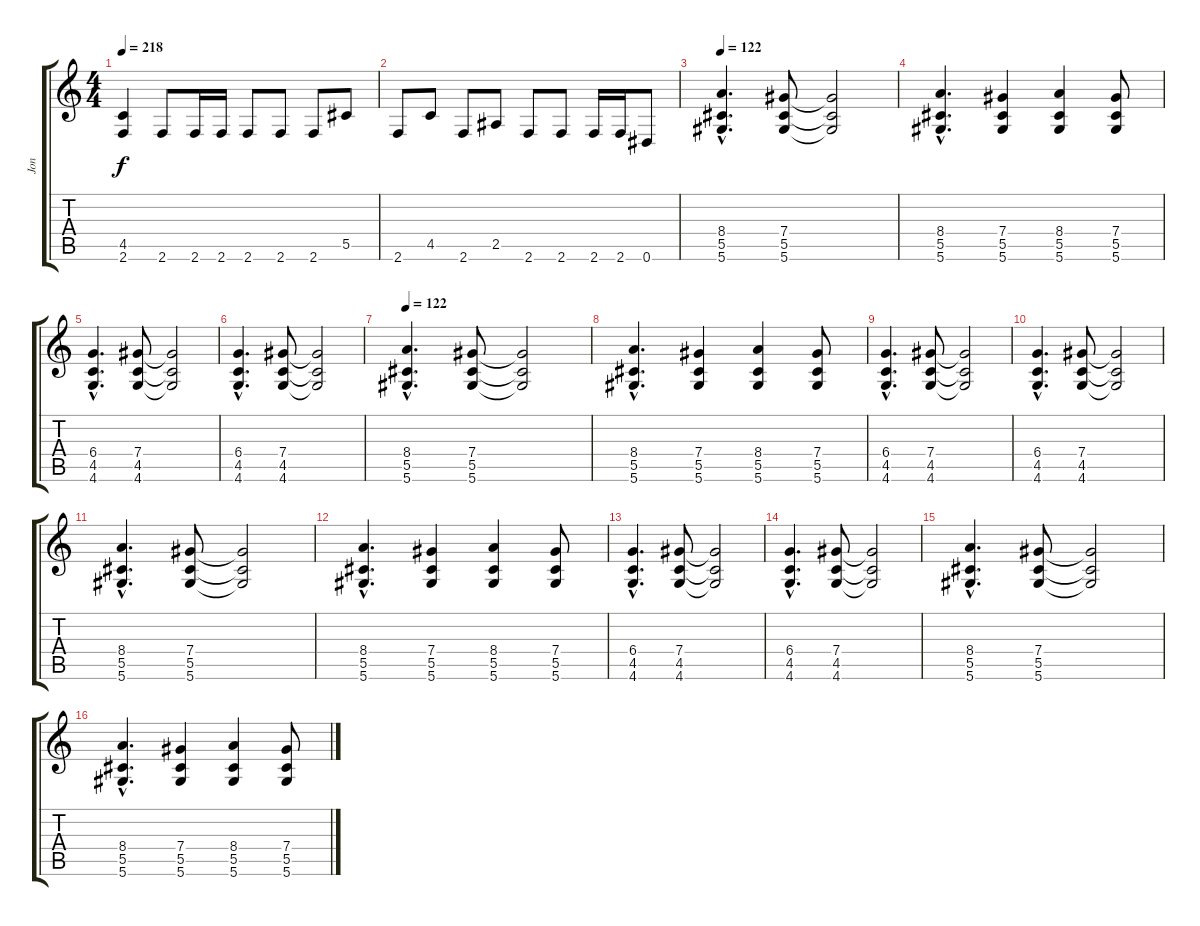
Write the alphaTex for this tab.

\track ("Jon" "Jon") {instrument distortionguitar}
\staff {score tabs}
\tuning (Eb4 Bb3 Gb3 Db3 Ab2 Eb2) {hide}
\ts (4 4)
\tempo 218
\clef g2
\ks c
(4.5 2.6).4{dy f} 2.6.8 2.6.16 2.6.16 2.6.8 2.6.8 2.6.8 5.5.8 |
2.6.8 4.5.8 2.6.8 2.5.8 2.6.8 2.6.8 2.6.16 2.6.16 0.6.8 |
\tempo 122
(8.4{hac} 5.5{hac} 5.6{hac}).4{d} (7.4 5.5 5.6).8 (7.4{t} 5.5{t} 5.6{t}).2 |
(8.4{hac} 5.5{hac} 5.6{hac}).4{d} (7.4 5.5 5.6).4 (8.4 5.5 5.6).4 (7.4 5.5 5.6).8 |
(6.4{hac} 4.5{hac} 4.6{hac}).4{d} (7.4 4.5 4.6).8 (7.4{t} 4.5{t} 4.6{t}).2 |
(6.4{hac} 4.5{hac} 4.6{hac}).4{d} (7.4 4.5 4.6).8 (7.4{t} 4.5{t} 4.6{t}).2 |
\tempo 122
(8.4{hac} 5.5{hac} 5.6{hac}).4{d} (7.4 5.5 5.6).8 (7.4{t} 5.5{t} 5.6{t}).2 |
(8.4{hac} 5.5{hac} 5.6{hac}).4{d} (7.4 5.5 5.6).4 (8.4 5.5 5.6).4 (7.4 5.5 5.6).8 |
(6.4{hac} 4.5{hac} 4.6{hac}).4{d} (7.4 4.5 4.6).8 (7.4{t} 4.5{t} 4.6{t}).2 |
(6.4{hac} 4.5{hac} 4.6{hac}).4{d} (7.4 4.5 4.6).8 (7.4{t} 4.5{t} 4.6{t}).2 |
(8.4{hac} 5.5{hac} 5.6{hac}).4{d} (7.4 5.5 5.6).8 (7.4{t} 5.5{t} 5.6{t}).2 |
(8.4{hac} 5.5{hac} 5.6{hac}).4{d} (7.4 5.5 5.6).4 (8.4 5.5 5.6).4 (7.4 5.5 5.6).8 |
(6.4{hac} 4.5{hac} 4.6{hac}).4{d} (7.4 4.5 4.6).8 (7.4{t} 4.5{t} 4.6{t}).2 |
(6.4{hac} 4.5{hac} 4.6{hac}).4{d} (7.4 4.5 4.6).8 (7.4{t} 4.5{t} 4.6{t}).2 |
(8.4{hac} 5.5{hac} 5.6{hac}).4{d} (7.4 5.5 5.6).8 (7.4{t} 5.5{t} 5.6{t}).2 |
(8.4{hac} 5.5{hac} 5.6{hac}).4{d} (7.4 5.5 5.6).4 (8.4 5.5 5.6).4 (7.4 5.5 5.6).8
